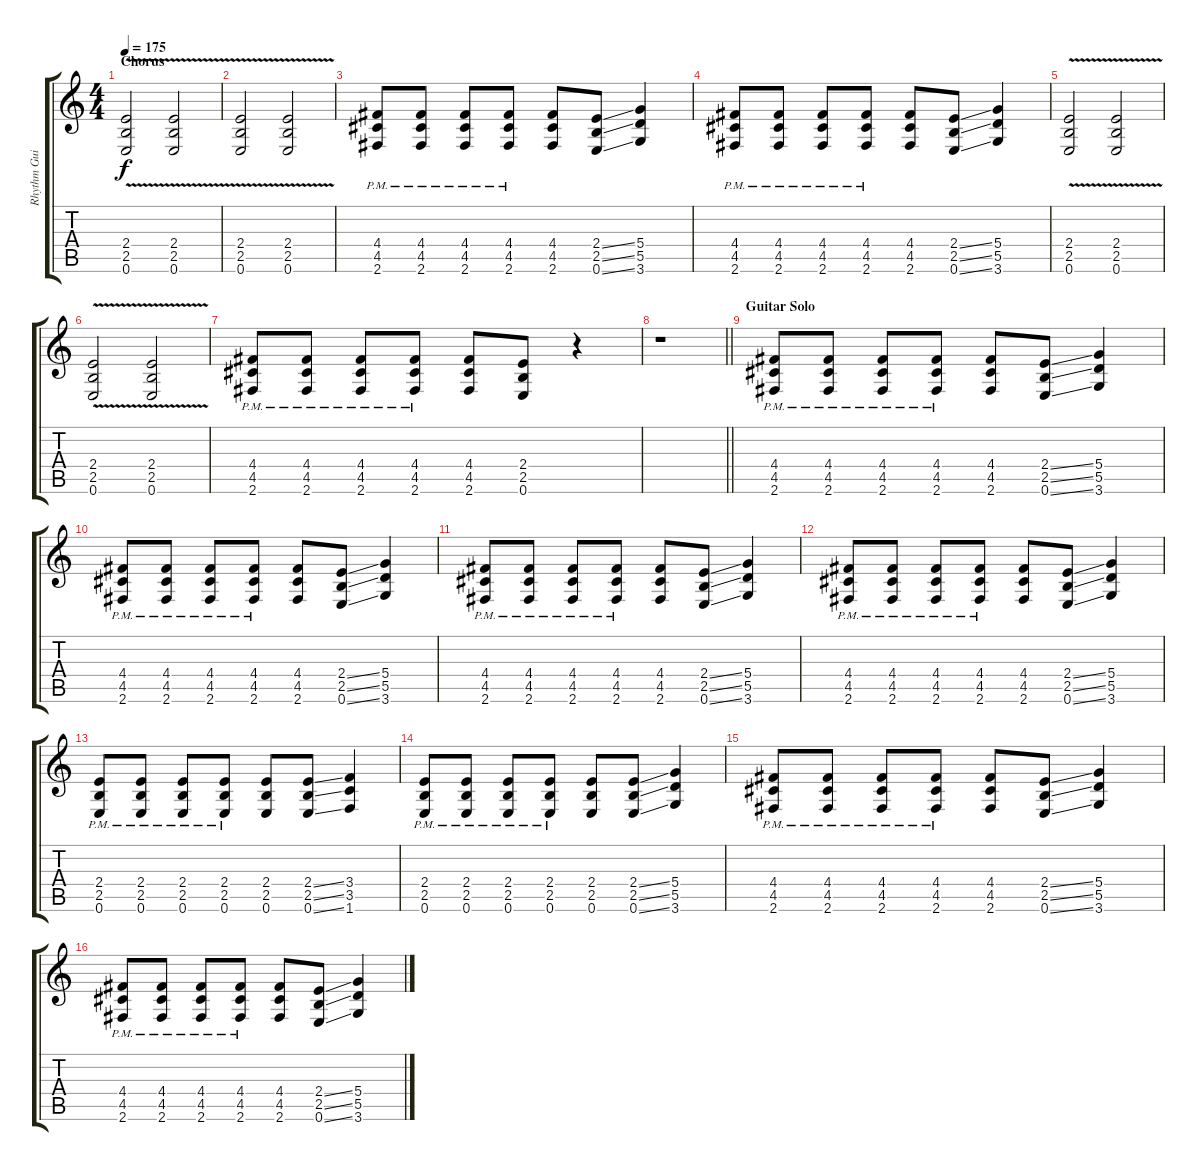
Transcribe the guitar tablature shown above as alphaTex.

\track ("Rhythm Guitar" "Rhythm Gui") {instrument overdrivenguitar}
\staff {score tabs}
\tuning (E4 B3 G3 D3 A2 E2) {hide}
\ts (4 4)
\section ("" "Chorus")
\tempo 175
\clef g2
\ks c
(2.4{v} 2.5 0.6).2{dy f} (2.4{v} 2.5 0.6).2 |
(2.4{v} 2.5 0.6).2 (2.4{v} 2.5 0.6).2 |
(4.4{pm} 4.5{pm} 2.6{pm}).8 (4.4{pm} 4.5{pm} 2.6{pm}).8 (4.4{pm} 4.5{pm} 2.6{pm}).8 (4.4{pm} 4.5{pm} 2.6{pm}).8 (4.4 4.5 2.6).8 (2.4{ss} 2.5{ss} 0.6{ss}).8 (5.4 5.5 3.6).4 |
(4.4{pm} 4.5{pm} 2.6{pm}).8 (4.4{pm} 4.5{pm} 2.6{pm}).8 (4.4{pm} 4.5{pm} 2.6{pm}).8 (4.4{pm} 4.5{pm} 2.6{pm}).8 (4.4 4.5 2.6).8 (2.4{ss} 2.5{ss} 0.6{ss}).8 (5.4 5.5 3.6).4 |
(2.4{v} 2.5 0.6).2 (2.4{v} 2.5 0.6).2 |
(2.4{v} 2.5 0.6).2 (2.4{v} 2.5 0.6).2 |
(4.4{pm} 4.5{pm} 2.6{pm}).8 (4.4{pm} 4.5{pm} 2.6{pm}).8 (4.4{pm} 4.5{pm} 2.6{pm}).8 (4.4{pm} 4.5{pm} 2.6{pm}).8 (4.4 4.5 2.6).8 (2.4 2.5 0.6).8 r.4 |
\barLineRight lightlight
r.1 |
\section ("" "Guitar Solo")
(4.4{pm} 4.5{pm} 2.6{pm}).8 (4.4{pm} 4.5{pm} 2.6{pm}).8 (4.4{pm} 4.5{pm} 2.6{pm}).8 (4.4{pm} 4.5{pm} 2.6{pm}).8 (4.4 4.5 2.6).8 (2.4{ss} 2.5{ss} 0.6{ss}).8 (5.4 5.5 3.6).4 |
(4.4{pm} 4.5{pm} 2.6{pm}).8 (4.4{pm} 4.5{pm} 2.6{pm}).8 (4.4{pm} 4.5{pm} 2.6{pm}).8 (4.4{pm} 4.5{pm} 2.6{pm}).8 (4.4 4.5 2.6).8 (2.4{ss} 2.5{ss} 0.6{ss}).8 (5.4 5.5 3.6).4 |
(4.4{pm} 4.5{pm} 2.6{pm}).8 (4.4{pm} 4.5{pm} 2.6{pm}).8 (4.4{pm} 4.5{pm} 2.6{pm}).8 (4.4{pm} 4.5{pm} 2.6{pm}).8 (4.4 4.5 2.6).8 (2.4{ss} 2.5{ss} 0.6{ss}).8 (5.4 5.5 3.6).4 |
(4.4{pm} 4.5{pm} 2.6{pm}).8 (4.4{pm} 4.5{pm} 2.6{pm}).8 (4.4{pm} 4.5{pm} 2.6{pm}).8 (4.4{pm} 4.5{pm} 2.6{pm}).8 (4.4 4.5 2.6).8 (2.4{ss} 2.5{ss} 0.6{ss}).8 (5.4 5.5 3.6).4 |
(2.4{pm} 2.5{pm} 0.6{pm}).8 (2.4{pm} 2.5{pm} 0.6{pm}).8 (2.4{pm} 2.5{pm} 0.6{pm}).8 (2.4{pm} 2.5{pm} 0.6{pm}).8 (2.4 2.5 0.6).8 (2.4{ss} 2.5{ss} 0.6{ss}).8 (3.4 3.5 1.6).4 |
(2.4{pm} 2.5{pm} 0.6{pm}).8 (2.4{pm} 2.5{pm} 0.6{pm}).8 (2.4{pm} 2.5{pm} 0.6{pm}).8 (2.4{pm} 2.5{pm} 0.6{pm}).8 (2.4 2.5 0.6).8 (2.4{ss} 2.5{ss} 0.6{ss}).8 (5.4 5.5 3.6).4 |
(4.4{pm} 4.5{pm} 2.6{pm}).8 (4.4{pm} 4.5{pm} 2.6{pm}).8 (4.4{pm} 4.5{pm} 2.6{pm}).8 (4.4{pm} 4.5{pm} 2.6{pm}).8 (4.4 4.5 2.6).8 (2.4{ss} 2.5{ss} 0.6{ss}).8 (5.4 5.5 3.6).4 |
(4.4{pm} 4.5{pm} 2.6{pm}).8 (4.4{pm} 4.5{pm} 2.6{pm}).8 (4.4{pm} 4.5{pm} 2.6{pm}).8 (4.4{pm} 4.5{pm} 2.6{pm}).8 (4.4 4.5 2.6).8 (2.4{ss} 2.5{ss} 0.6{ss}).8 (5.4 5.5 3.6).4
